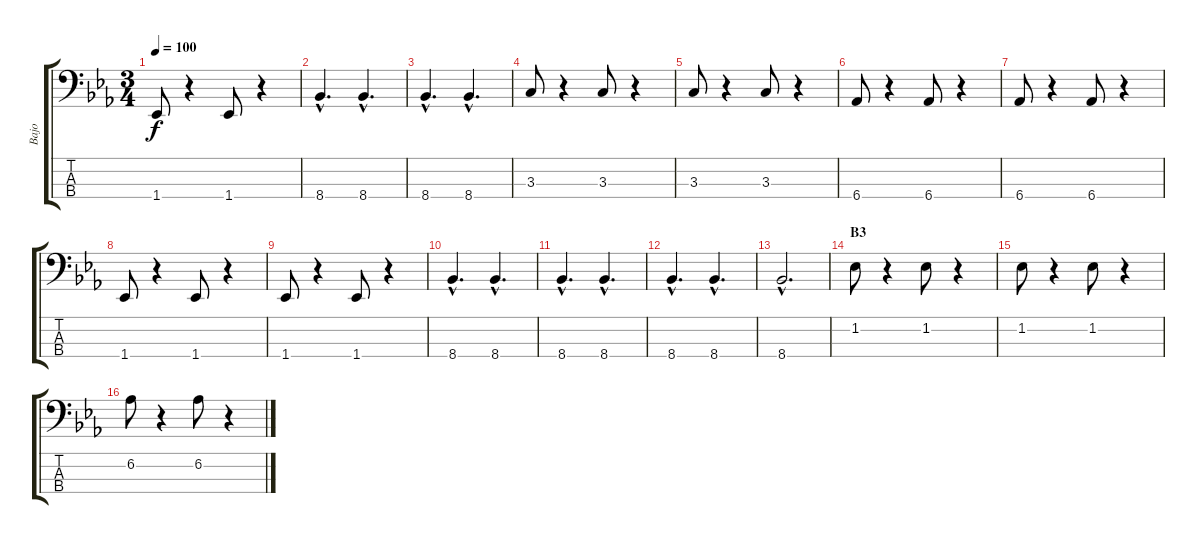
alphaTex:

\track ("Bajo" "Bajo") {instrument electricbasspick}
\staff {score tabs}
\tuning (G2 D2 A1 D1) {hide}
\ts (3 4)
\tempo 100
\clef f4
\ks eb
1.4.8{dy f} r.4 1.4.8 r.4 |
8.4{hac}.4{d} 8.4{hac}.4{d} |
8.4{hac}.4{d} 8.4{hac}.4{d} |
3.3.8 r.4 3.3.8 r.4 |
3.3.8 r.4 3.3.8 r.4 |
6.4.8 r.4 6.4.8 r.4 |
6.4.8 r.4 6.4.8 r.4 |
1.4.8 r.4 1.4.8 r.4 |
1.4.8 r.4 1.4.8 r.4 |
8.4{hac}.4{d} 8.4{hac}.4{d} |
8.4{hac}.4{d} 8.4{hac}.4{d} |
8.4{hac}.4{d} 8.4{hac}.4{d} |
8.4{hac}.2{d} |
\section ("" "B3")
1.2.8 r.4 1.2.8 r.4 |
1.2.8 r.4 1.2.8 r.4 |
6.2.8 r.4 6.2.8 r.4
